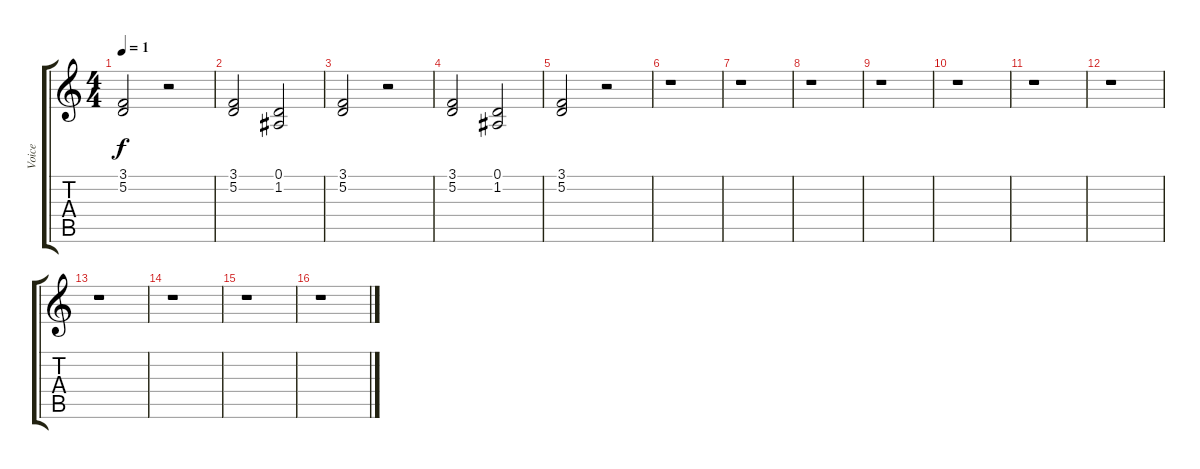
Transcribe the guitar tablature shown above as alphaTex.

\track ("Voice" "Voice") {instrument lead6voice}
\staff {score tabs}
\tuning (D4 A3 F3 C3 G2 C2) {hide}
\ts (4 4)
\tempo 1
\clef g2
\ks c
(3.1 5.2).2{dy f} r.2 |
(3.1 5.2).2 (0.1 1.2).2 |
(3.1 5.2).2 r.2 |
(3.1 5.2).2 (0.1 1.2).2 |
(3.1 5.2).2 r.2 |
r.1 |
r.1 |
r.1 |
r.1 |
r.1 |
r.1 |
r.1 |
r.1 |
r.1 |
r.1 |
r.1
